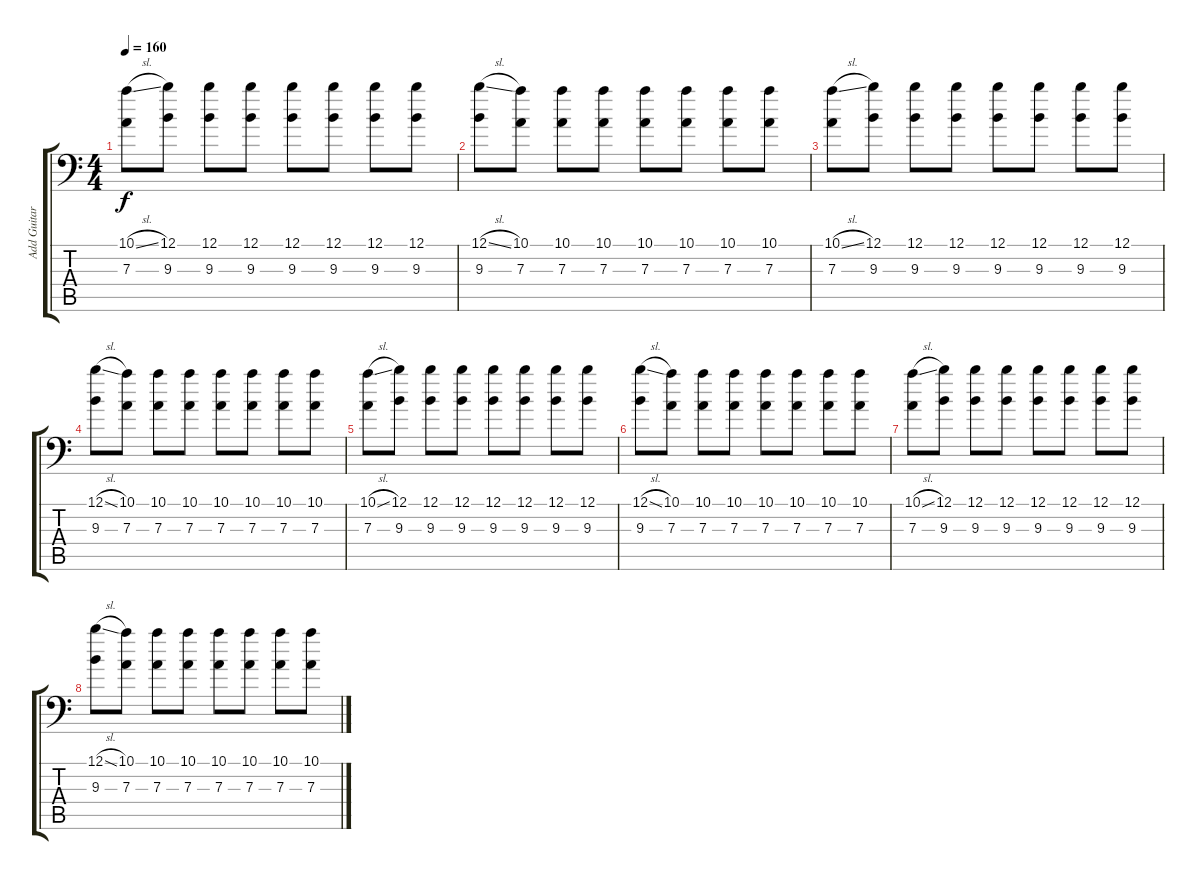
\track ("Add Guitar" "Add Guitar") {instrument overdrivenguitar}
\staff {score tabs}
\tuning (B3 Gb3 D3 A2 E2 A1) {hide}
\ts (4 4)
\tempo 160
\clef f4
\ks c
(10.1{sl} 7.3).8{dy f volume 2} (12.1 9.3).8 (12.1 9.3).8 (12.1 9.3).8 (12.1 9.3).8 (12.1 9.3).8 (12.1 9.3).8 (12.1 9.3).8 |
(12.1{sl} 9.3).8 (10.1 7.3).8 (10.1 7.3).8 (10.1 7.3).8 (10.1 7.3).8 (10.1 7.3).8 (10.1 7.3).8 (10.1 7.3).8 |
(10.1{sl} 7.3).8 (12.1 9.3).8 (12.1 9.3).8 (12.1 9.3).8 (12.1 9.3).8 (12.1 9.3).8 (12.1 9.3).8 (12.1 9.3).8 |
(12.1{sl} 9.3).8 (10.1 7.3).8 (10.1 7.3).8 (10.1 7.3).8 (10.1 7.3).8 (10.1 7.3).8 (10.1 7.3).8 (10.1 7.3).8 |
(10.1{sl} 7.3).8{volume 1} (12.1 9.3).8 (12.1 9.3).8 (12.1 9.3).8 (12.1 9.3).8 (12.1 9.3).8 (12.1 9.3).8 (12.1 9.3).8 |
(12.1{sl} 9.3).8 (10.1 7.3).8 (10.1 7.3).8 (10.1 7.3).8 (10.1 7.3).8 (10.1 7.3).8 (10.1 7.3).8 (10.1 7.3).8 |
(10.1{sl} 7.3).8 (12.1 9.3).8 (12.1 9.3).8 (12.1 9.3).8 (12.1 9.3).8 (12.1 9.3).8 (12.1 9.3).8 (12.1 9.3).8 |
(12.1{sl} 9.3).8 (10.1 7.3).8 (10.1 7.3).8 (10.1 7.3).8 (10.1 7.3).8 (10.1 7.3).8 (10.1 7.3).8 (10.1 7.3).8
